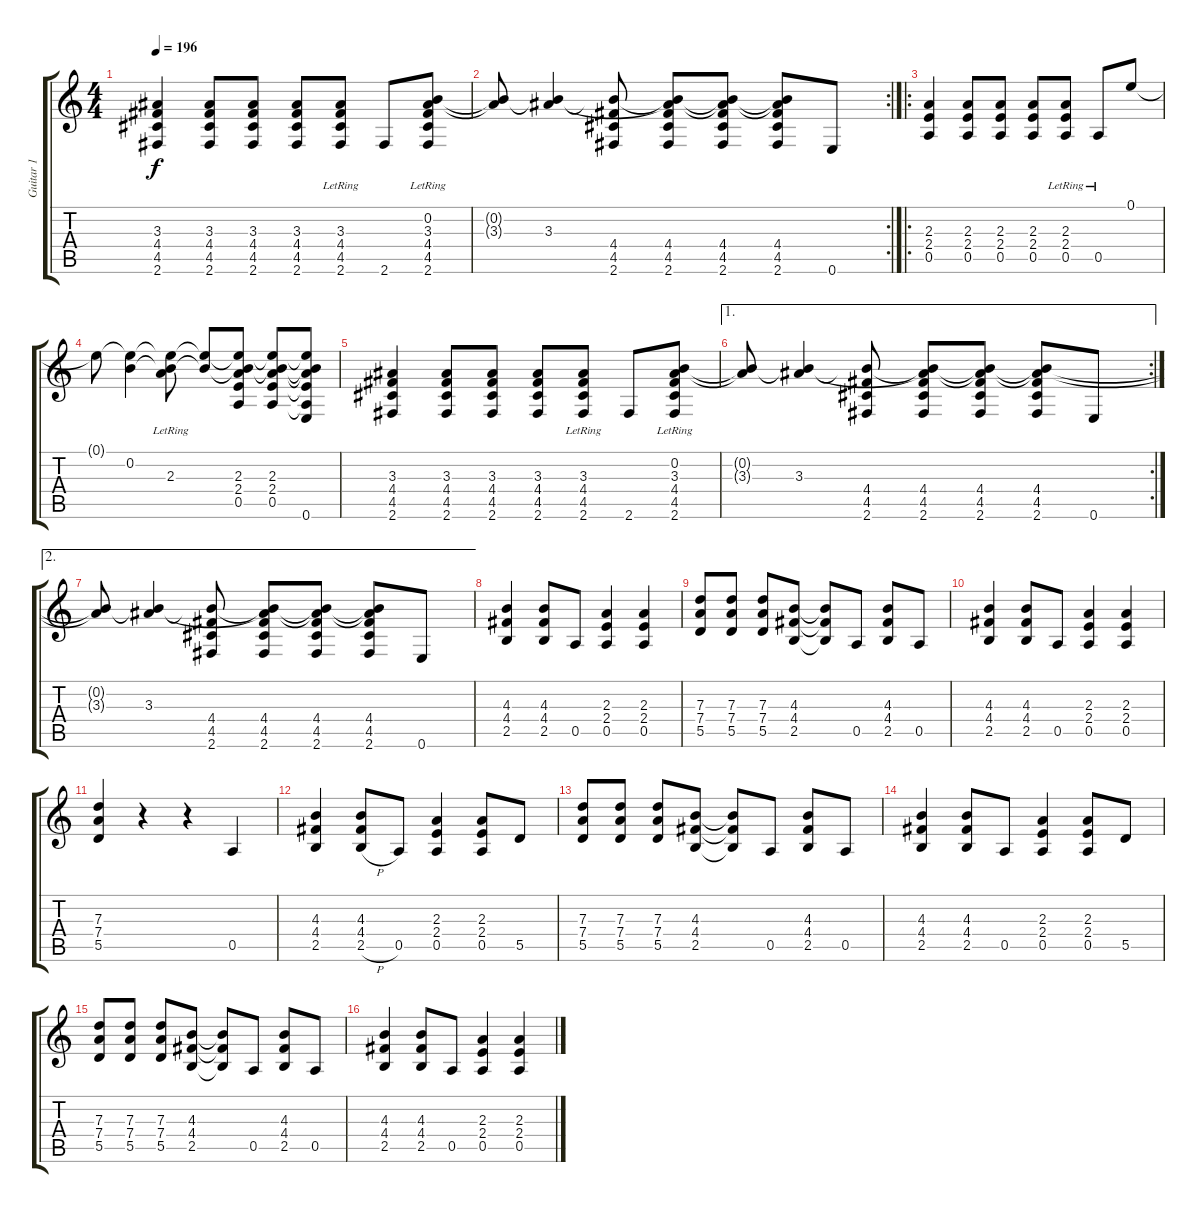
\track ("Guitar 1" "Guitar 1") {instrument overdrivenguitar}
\staff {score tabs}
\tuning (E4 B3 G3 D3 A2 E2) {hide}
\ts (4 4)
\tempo 196
\clef g2
\ks c
(3.3 4.4 4.5 2.6).4{dy f} (3.3 4.4 4.5 2.6).8 (3.3 4.4 4.5 2.6).8 (3.3 4.4 4.5 2.6).8 (3.3{lr} 4.4{lr} 4.5{lr} 2.6).8 2.6.8 (0.2 3.3 4.4{lr} 4.5{lr} 2.6{lr}).8 |
\rc 2
(0.2{t} 3.3{t}).8 (0.2{t} 3.3).4 (0.2{t} 4.4 4.5 2.6).8 (0.2{t} 3.3{t} 4.4 4.5 2.6).8 (0.2{t} 3.3{t} 4.4 4.5 2.6).8 (0.2{t} 3.3{t} 4.4 4.5 2.6).8 0.6.8 |
\ro
(2.3 2.4 0.5).4 (2.3 2.4 0.5).8 (2.3 2.4 0.5).8 (2.3 2.4 0.5).8 (2.3{lr} 2.4{lr} 0.5).8 0.5{lr}.8 0.1.8 |
0.1{t}.8 (0.1{t} 0.2).4 (0.1{t} 0.2{t} 2.3{lr}).8 (0.1{t} 0.2{t}).8 (0.1{t} 0.2{t} 2.3 2.4 0.5).8 (0.1{t} 0.2{t} 2.3 2.4 0.5).8 (0.1{t} 0.2{t} 2.3{t} 2.4{t} 0.5{t} 0.6).8 |
(3.3 4.4 4.5 2.6).4 (3.3 4.4 4.5 2.6).8 (3.3 4.4 4.5 2.6).8 (3.3 4.4 4.5 2.6).8 (3.3{lr} 4.4{lr} 4.5{lr} 2.6).8 2.6.8 (0.2 3.3 4.4{lr} 4.5{lr} 2.6{lr}).8 |
\ae 1
\rc 2
(0.2{t} 3.3{t}).8 (0.2{t} 3.3).4 (0.2{t} 4.4 4.5 2.6).8 (0.2{t} 3.3{t} 4.4 4.5 2.6).8 (0.2{t} 3.3{t} 4.4 4.5 2.6).8 (0.2{t} 3.3{t} 4.4 4.5 2.6).8 0.6.8 |
\ae 2
(0.2{t} 3.3{t}).8 (0.2{t} 3.3).4 (0.2{t} 4.4 4.5 2.6).8 (0.2{t} 3.3{t} 4.4 4.5 2.6).8 (0.2{t} 3.3{t} 4.4 4.5 2.6).8 (0.2{t} 3.3{t} 4.4 4.5 2.6).8 0.6.8 |
(4.3 4.4 2.5).4 (4.3 4.4 2.5).8 0.5.8 (2.3 2.4 0.5).4 (2.3 2.4 0.5).4 |
(7.3 7.4 5.5).8 (7.3 7.4 5.5).8 (7.3 7.4 5.5).8 (4.3 4.4 2.5).8 (4.3{t} 4.4{t} 2.5{t}).8 0.5.8 (4.3 4.4 2.5).8 0.5.8 |
(4.3 4.4 2.5).4 (4.3 4.4 2.5).8 0.5.8 (2.3 2.4 0.5).4 (2.3 2.4 0.5).4 |
(7.3 7.4 5.5).4 r.4 r.4 0.5.4 |
(4.3 4.4 2.5).4 (4.3 4.4 2.5{h}).8 0.5.8 (2.3 2.4 0.5).4 (2.3 2.4 0.5).8 5.5.8 |
(7.3 7.4 5.5).8 (7.3 7.4 5.5).8 (7.3 7.4 5.5).8 (4.3 4.4 2.5).8 (4.3{t} 4.4{t} 2.5{t}).8 0.5.8 (4.3 4.4 2.5).8 0.5.8 |
(4.3 4.4 2.5).4 (4.3 4.4 2.5).8 0.5.8 (2.3 2.4 0.5).4 (2.3 2.4 0.5).8 5.5.8 |
(7.3 7.4 5.5).8 (7.3 7.4 5.5).8 (7.3 7.4 5.5).8 (4.3 4.4 2.5).8 (4.3{t} 4.4{t} 2.5{t}).8 0.5.8 (4.3 4.4 2.5).8 0.5.8 |
(4.3 4.4 2.5).4 (4.3 4.4 2.5).8 0.5.8 (2.3 2.4 0.5).4 (2.3 2.4 0.5).4
